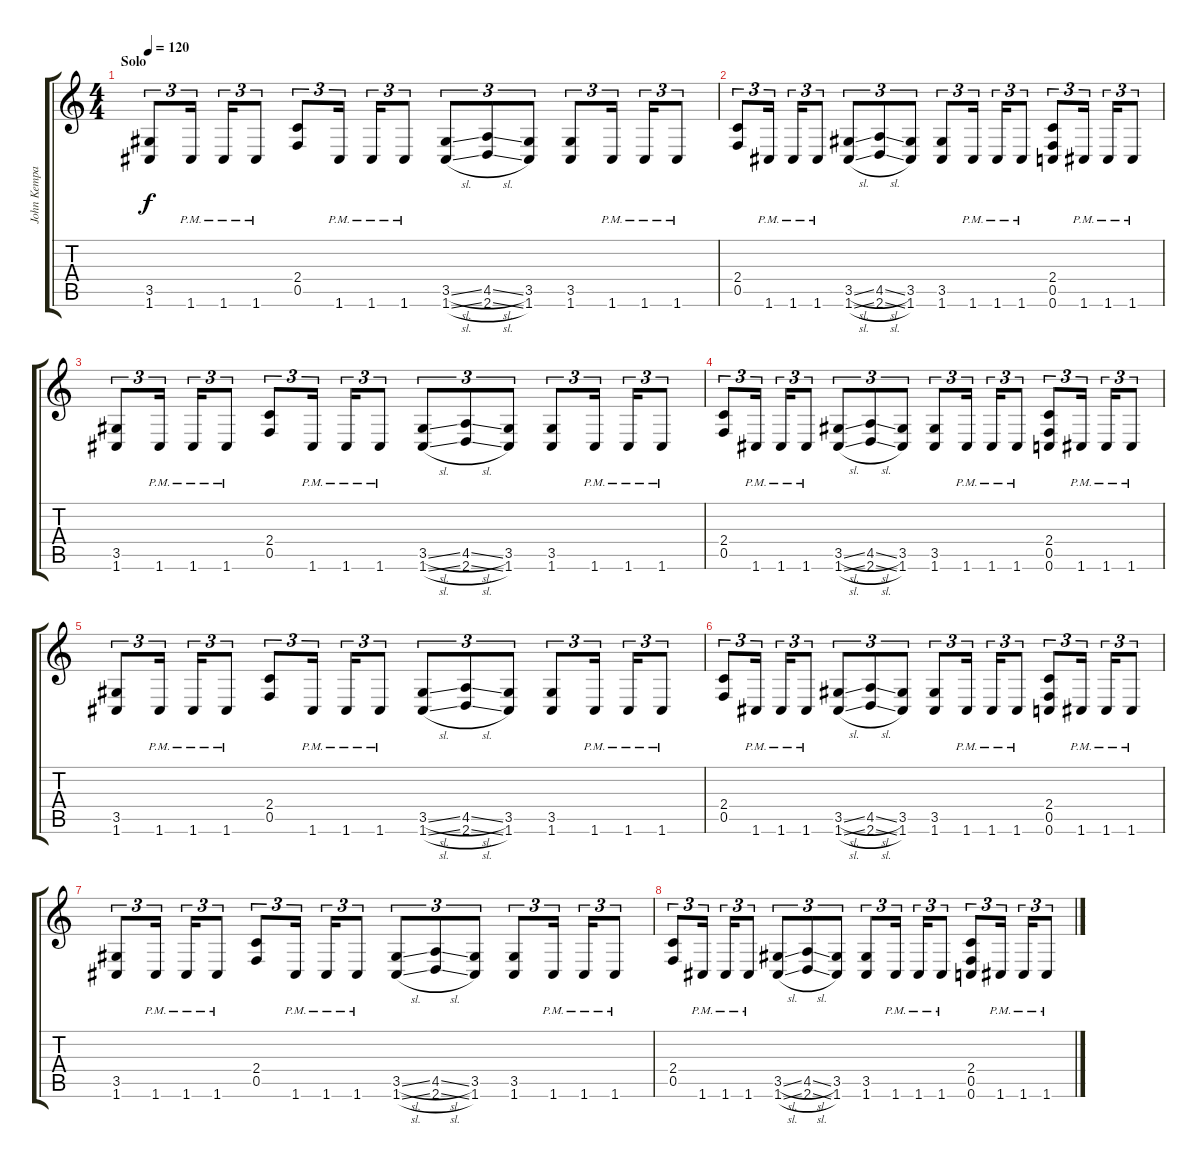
\track ("John Kempainen (Rhythm Guitar)" "John Kempa") {instrument distortionguitar}
\staff {score tabs}
\tuning (C4 G3 Eb3 Bb2 F2 C2) {hide}
\ts (4 4)
\section ("" "Solo")
\tempo 120
\clef g2
\ks c
(3.5 1.6).8{tu (3 2) dy f balance 8} 1.6{pm}.16{tu (3 2)} 1.6{pm}.16{tu (3 2)} 1.6{pm}.8{tu (3 2)} (2.4 0.5).8{tu (3 2)} 1.6{pm}.16{tu (3 2)} 1.6{pm}.16{tu (3 2)} 1.6{pm}.8{tu (3 2)} (3.5{sl} 1.6{sl}).8{tu (3 2)} (4.5{sl} 2.6{sl}).8{tu (3 2)} (3.5 1.6).8{tu (3 2)} (3.5 1.6).8{tu (3 2)} 1.6{pm}.16{tu (3 2)} 1.6{pm}.16{tu (3 2)} 1.6{pm}.8{tu (3 2)} |
(2.4 0.5).8{tu (3 2)} 1.6{pm}.16{tu (3 2)} 1.6{pm}.16{tu (3 2)} 1.6{pm}.8{tu (3 2)} (3.5{sl} 1.6{sl}).8{tu (3 2)} (4.5{sl} 2.6{sl}).8{tu (3 2)} (3.5 1.6).8{tu (3 2)} (3.5 1.6).8{tu (3 2)} 1.6{pm}.16{tu (3 2)} 1.6{pm}.16{tu (3 2)} 1.6{pm}.8{tu (3 2)} (2.4 0.5 0.6).8{tu (3 2)} 1.6{pm}.16{tu (3 2)} 1.6{pm}.16{tu (3 2)} 1.6{pm}.8{tu (3 2)} |
(3.5 1.6).8{tu (3 2) balance 8} 1.6{pm}.16{tu (3 2)} 1.6{pm}.16{tu (3 2)} 1.6{pm}.8{tu (3 2)} (2.4 0.5).8{tu (3 2)} 1.6{pm}.16{tu (3 2)} 1.6{pm}.16{tu (3 2)} 1.6{pm}.8{tu (3 2)} (3.5{sl} 1.6{sl}).8{tu (3 2)} (4.5{sl} 2.6{sl}).8{tu (3 2)} (3.5 1.6).8{tu (3 2)} (3.5 1.6).8{tu (3 2)} 1.6{pm}.16{tu (3 2)} 1.6{pm}.16{tu (3 2)} 1.6{pm}.8{tu (3 2)} |
(2.4 0.5).8{tu (3 2)} 1.6{pm}.16{tu (3 2)} 1.6{pm}.16{tu (3 2)} 1.6{pm}.8{tu (3 2)} (3.5{sl} 1.6{sl}).8{tu (3 2)} (4.5{sl} 2.6{sl}).8{tu (3 2)} (3.5 1.6).8{tu (3 2)} (3.5 1.6).8{tu (3 2)} 1.6{pm}.16{tu (3 2)} 1.6{pm}.16{tu (3 2)} 1.6{pm}.8{tu (3 2)} (2.4 0.5 0.6).8{tu (3 2)} 1.6{pm}.16{tu (3 2)} 1.6{pm}.16{tu (3 2)} 1.6{pm}.8{tu (3 2)} |
(3.5 1.6).8{tu (3 2) balance 8} 1.6{pm}.16{tu (3 2)} 1.6{pm}.16{tu (3 2)} 1.6{pm}.8{tu (3 2)} (2.4 0.5).8{tu (3 2)} 1.6{pm}.16{tu (3 2)} 1.6{pm}.16{tu (3 2)} 1.6{pm}.8{tu (3 2)} (3.5{sl} 1.6{sl}).8{tu (3 2)} (4.5{sl} 2.6{sl}).8{tu (3 2)} (3.5 1.6).8{tu (3 2)} (3.5 1.6).8{tu (3 2)} 1.6{pm}.16{tu (3 2)} 1.6{pm}.16{tu (3 2)} 1.6{pm}.8{tu (3 2)} |
(2.4 0.5).8{tu (3 2)} 1.6{pm}.16{tu (3 2)} 1.6{pm}.16{tu (3 2)} 1.6{pm}.8{tu (3 2)} (3.5{sl} 1.6{sl}).8{tu (3 2)} (4.5{sl} 2.6{sl}).8{tu (3 2)} (3.5 1.6).8{tu (3 2)} (3.5 1.6).8{tu (3 2)} 1.6{pm}.16{tu (3 2)} 1.6{pm}.16{tu (3 2)} 1.6{pm}.8{tu (3 2)} (2.4 0.5 0.6).8{tu (3 2)} 1.6{pm}.16{tu (3 2)} 1.6{pm}.16{tu (3 2)} 1.6{pm}.8{tu (3 2)} |
(3.5 1.6).8{tu (3 2) balance 8} 1.6{pm}.16{tu (3 2)} 1.6{pm}.16{tu (3 2)} 1.6{pm}.8{tu (3 2)} (2.4 0.5).8{tu (3 2)} 1.6{pm}.16{tu (3 2)} 1.6{pm}.16{tu (3 2)} 1.6{pm}.8{tu (3 2)} (3.5{sl} 1.6{sl}).8{tu (3 2)} (4.5{sl} 2.6{sl}).8{tu (3 2)} (3.5 1.6).8{tu (3 2)} (3.5 1.6).8{tu (3 2)} 1.6{pm}.16{tu (3 2)} 1.6{pm}.16{tu (3 2)} 1.6{pm}.8{tu (3 2)} |
(2.4 0.5).8{tu (3 2)} 1.6{pm}.16{tu (3 2)} 1.6{pm}.16{tu (3 2)} 1.6{pm}.8{tu (3 2)} (3.5{sl} 1.6{sl}).8{tu (3 2)} (4.5{sl} 2.6{sl}).8{tu (3 2)} (3.5 1.6).8{tu (3 2)} (3.5 1.6).8{tu (3 2)} 1.6{pm}.16{tu (3 2)} 1.6{pm}.16{tu (3 2)} 1.6{pm}.8{tu (3 2)} (2.4 0.5 0.6).8{tu (3 2)} 1.6{pm}.16{tu (3 2)} 1.6{pm}.16{tu (3 2)} 1.6{pm}.8{tu (3 2)}
